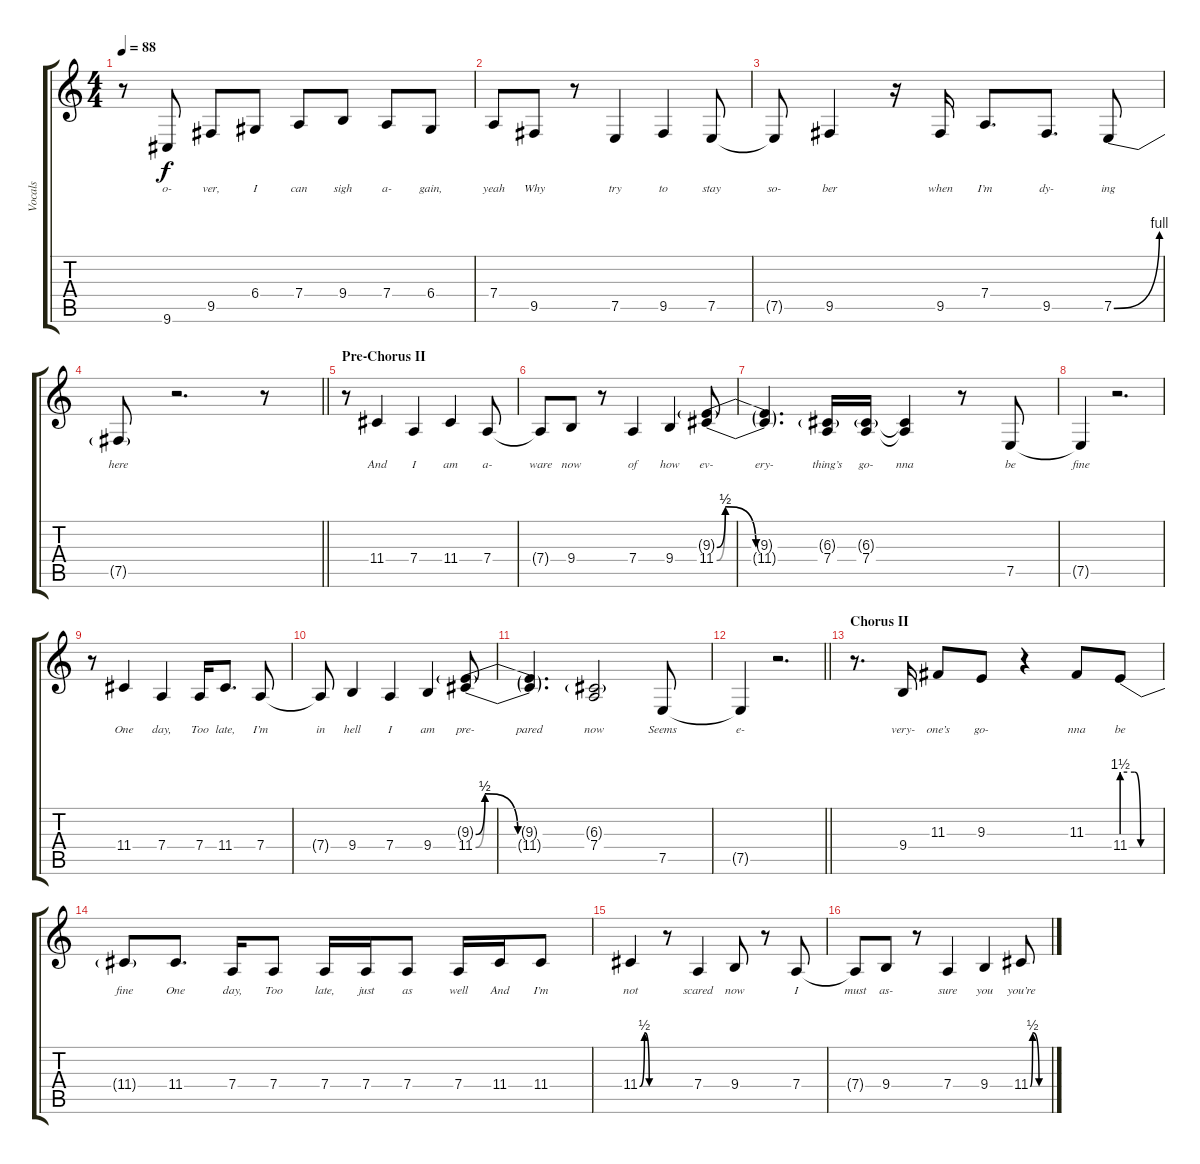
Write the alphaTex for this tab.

\track ("Vocals" "Vocals") {instrument tenorsax}
\staff {score tabs}
\tuning (E4 B3 G3 D3 A2 E2) {hide}
\ts (4 4)
\tempo 88
\clef g2
\ks c
r.8{dy f} 9.6.8{lyrics (0 "o-") lyrics (1 "") lyrics (2 "") lyrics (3 "") lyrics (4 "")} 9.5.8{lyrics (0 "ver,") lyrics (1 "") lyrics (2 "") lyrics (3 "") lyrics (4 "")} 6.4.8{lyrics (0 "I") lyrics (1 "") lyrics (2 "") lyrics (3 "") lyrics (4 "")} 7.4.8{lyrics (0 "can") lyrics (1 "") lyrics (2 "") lyrics (3 "") lyrics (4 "")} 9.4.8{lyrics (0 "sigh") lyrics (1 "") lyrics (2 "") lyrics (3 "") lyrics (4 "")} 7.4.8{lyrics (0 "a-") lyrics (1 "") lyrics (2 "") lyrics (3 "") lyrics (4 "")} 6.4.8{lyrics (0 "gain,") lyrics (1 "") lyrics (2 "") lyrics (3 "") lyrics (4 "")} |
7.4.8{lyrics (0 "yeah") lyrics (1 "") lyrics (2 "") lyrics (3 "") lyrics (4 "")} 9.5.8{lyrics (0 "Why") lyrics (1 "") lyrics (2 "") lyrics (3 "") lyrics (4 "")} r.8 7.5.4{lyrics (0 "try") lyrics (1 "") lyrics (2 "") lyrics (3 "") lyrics (4 "")} 9.5.4{lyrics (0 "to") lyrics (1 "") lyrics (2 "") lyrics (3 "") lyrics (4 "")} 7.5.8{lyrics (0 "stay") lyrics (1 "") lyrics (2 "") lyrics (3 "") lyrics (4 "")} |
7.5{t}.8{lyrics (0 "so-") lyrics (1 "") lyrics (2 "") lyrics (3 "") lyrics (4 "")} 9.5.4{lyrics (0 "ber") lyrics (1 "") lyrics (2 "") lyrics (3 "") lyrics (4 "")} r.16 9.5.16{lyrics (0 "when") lyrics (1 "") lyrics (2 "") lyrics (3 "") lyrics (4 "")} 7.4.8{d lyrics (0 "I’m") lyrics (1 "") lyrics (2 "") lyrics (3 "") lyrics (4 "")} 9.5.8{d lyrics (0 "dy-") lyrics (1 "") lyrics (2 "") lyrics (3 "") lyrics (4 "")} 7.5{be (bend 0 0 60 4)}.8{lyrics (0 "ing") lyrics (1 "") lyrics (2 "") lyrics (3 "") lyrics (4 "")} |
\barLineRight lightlight
7.5{t}.8{lyrics (0 "here") lyrics (1 "") lyrics (2 "") lyrics (3 "") lyrics (4 "")} r.2{d} r.8 |
\section ("" "Pre-Chorus II")
r.8 11.4.4{lyrics (0 "And") lyrics (1 "") lyrics (2 "") lyrics (3 "") lyrics (4 "")} 7.4.4{lyrics (0 "I") lyrics (1 "") lyrics (2 "") lyrics (3 "") lyrics (4 "")} 11.4.4{lyrics (0 "am") lyrics (1 "") lyrics (2 "") lyrics (3 "") lyrics (4 "")} 7.4.8{lyrics (0 "a-") lyrics (1 "") lyrics (2 "") lyrics (3 "") lyrics (4 "")} |
7.4{t}.8{lyrics (0 "ware") lyrics (1 "") lyrics (2 "") lyrics (3 "") lyrics (4 "")} 9.4.8{lyrics (0 "now") lyrics (1 "") lyrics (2 "") lyrics (3 "") lyrics (4 "")} r.8 7.4.4{lyrics (0 "of") lyrics (1 "") lyrics (2 "") lyrics (3 "") lyrics (4 "")} 9.4.4{lyrics (0 "how") lyrics (1 "") lyrics (2 "") lyrics (3 "") lyrics (4 "")} (9.3{be (custom 0 0 5 2 23 0 60 0) g} 11.4{be (custom 0 0 5 2 23 0 60 0)}).8{lyrics (0 "ev-") lyrics (1 "") lyrics (2 "") lyrics (3 "") lyrics (4 "")} |
(9.3{t} 11.4{t}).4{d lyrics (0 "ery-") lyrics (1 "") lyrics (2 "") lyrics (3 "") lyrics (4 "")} (6.3{g} 7.4).16{lyrics (0 "thing’s") lyrics (1 "") lyrics (2 "") lyrics (3 "") lyrics (4 "")} (6.3{g} 7.4).16{lyrics (0 "go-") lyrics (1 "") lyrics (2 "") lyrics (3 "") lyrics (4 "")} (6.3{t} 7.4{t}).4{lyrics (0 "nna") lyrics (1 "") lyrics (2 "") lyrics (3 "") lyrics (4 "")} r.8 7.5.8{lyrics (0 "be") lyrics (1 "") lyrics (2 "") lyrics (3 "") lyrics (4 "")} |
7.5{t}.4{lyrics (0 "fine") lyrics (1 "") lyrics (2 "") lyrics (3 "") lyrics (4 "")} r.2{d} |
r.8 11.4.4{lyrics (0 "One") lyrics (1 "") lyrics (2 "") lyrics (3 "") lyrics (4 "")} 7.4.4{lyrics (0 "day,") lyrics (1 "") lyrics (2 "") lyrics (3 "") lyrics (4 "")} 7.4.16{lyrics (0 "Too") lyrics (1 "") lyrics (2 "") lyrics (3 "") lyrics (4 "")} 11.4.8{d lyrics (0 "late,") lyrics (1 "") lyrics (2 "") lyrics (3 "") lyrics (4 "")} 7.4.8{lyrics (0 "I’m") lyrics (1 "") lyrics (2 "") lyrics (3 "") lyrics (4 "")} |
7.4{t}.8{lyrics (0 "in") lyrics (1 "") lyrics (2 "") lyrics (3 "") lyrics (4 "")} 9.4.4{lyrics (0 "hell") lyrics (1 "") lyrics (2 "") lyrics (3 "") lyrics (4 "")} 7.4.4{lyrics (0 "I") lyrics (1 "") lyrics (2 "") lyrics (3 "") lyrics (4 "")} 9.4.4{lyrics (0 "am") lyrics (1 "") lyrics (2 "") lyrics (3 "") lyrics (4 "")} (9.3{be (custom 0 0 5 2 23 0 60 0) g} 11.4{be (custom 0 0 5 2 23 0 60 0)}).8{lyrics (0 "pre-") lyrics (1 "") lyrics (2 "") lyrics (3 "") lyrics (4 "")} |
(9.3{t} 11.4{t}).4{d lyrics (0 "pared") lyrics (1 "") lyrics (2 "") lyrics (3 "") lyrics (4 "")} (6.3{g} 7.4).2{lyrics (0 "now") lyrics (1 "") lyrics (2 "") lyrics (3 "") lyrics (4 "")} 7.5.8{lyrics (0 "Seems") lyrics (1 "") lyrics (2 "") lyrics (3 "") lyrics (4 "")} |
\barLineRight lightlight
7.5{t}.4{lyrics (0 "e-") lyrics (1 "") lyrics (2 "") lyrics (3 "") lyrics (4 "")} r.2{d} |
\section ("" "Chorus II")
r.8{d} 9.4.16{lyrics (0 "very-") lyrics (1 "") lyrics (2 "") lyrics (3 "") lyrics (4 "")} 11.3.8{lyrics (0 "one’s") lyrics (1 "") lyrics (2 "") lyrics (3 "") lyrics (4 "")} 9.3.8{lyrics (0 "go-") lyrics (1 "") lyrics (2 "") lyrics (3 "") lyrics (4 "")} r.4 11.3.8{lyrics (0 "nna") lyrics (1 "") lyrics (2 "") lyrics (3 "") lyrics (4 "")} 11.4{be (custom 0 6 20 6 30 0 60 0)}.8{lyrics (0 "be") lyrics (1 "") lyrics (2 "") lyrics (3 "") lyrics (4 "")} |
11.4{t}.8{lyrics (0 "fine") lyrics (1 "") lyrics (2 "") lyrics (3 "") lyrics (4 "")} 11.4.8{d lyrics (0 "One") lyrics (1 "") lyrics (2 "") lyrics (3 "") lyrics (4 "")} 7.4.16{lyrics (0 "day,") lyrics (1 "") lyrics (2 "") lyrics (3 "") lyrics (4 "")} 7.4.8{lyrics (0 "Too") lyrics (1 "") lyrics (2 "") lyrics (3 "") lyrics (4 "")} 7.4.16{lyrics (0 "late,") lyrics (1 "") lyrics (2 "") lyrics (3 "") lyrics (4 "")} 7.4.16{lyrics (0 "just") lyrics (1 "") lyrics (2 "") lyrics (3 "") lyrics (4 "")} 7.4.8{lyrics (0 "as") lyrics (1 "") lyrics (2 "") lyrics (3 "") lyrics (4 "")} 7.4.16{lyrics (0 "well") lyrics (1 "") lyrics (2 "") lyrics (3 "") lyrics (4 "")} 11.4.16{lyrics (0 "And") lyrics (1 "") lyrics (2 "") lyrics (3 "") lyrics (4 "")} 11.4.8{lyrics (0 "I’m") lyrics (1 "") lyrics (2 "") lyrics (3 "") lyrics (4 "")} |
11.4{be (custom 0 0 15 2 30 0 60 0)}.4{lyrics (0 "not") lyrics (1 "") lyrics (2 "") lyrics (3 "") lyrics (4 "")} r.8 7.4.4{lyrics (0 "scared") lyrics (1 "") lyrics (2 "") lyrics (3 "") lyrics (4 "")} 9.4.8{lyrics (0 "now") lyrics (1 "") lyrics (2 "") lyrics (3 "") lyrics (4 "")} r.8 7.4.8{lyrics (0 "I") lyrics (1 "") lyrics (2 "") lyrics (3 "") lyrics (4 "")} |
7.4{t}.8{lyrics (0 "must") lyrics (1 "") lyrics (2 "") lyrics (3 "") lyrics (4 "")} 9.4.8{lyrics (0 "as-") lyrics (1 "") lyrics (2 "") lyrics (3 "") lyrics (4 "")} r.8 7.4.4{lyrics (0 "sure") lyrics (1 "") lyrics (2 "") lyrics (3 "") lyrics (4 "")} 9.4.4{lyrics (0 "you") lyrics (1 "") lyrics (2 "") lyrics (3 "") lyrics (4 "")} 11.4{be (custom 0 0 8 2 30 0 60 0)}.8{lyrics (0 "you’re") lyrics (1 "") lyrics (2 "") lyrics (3 "") lyrics (4 "")}
